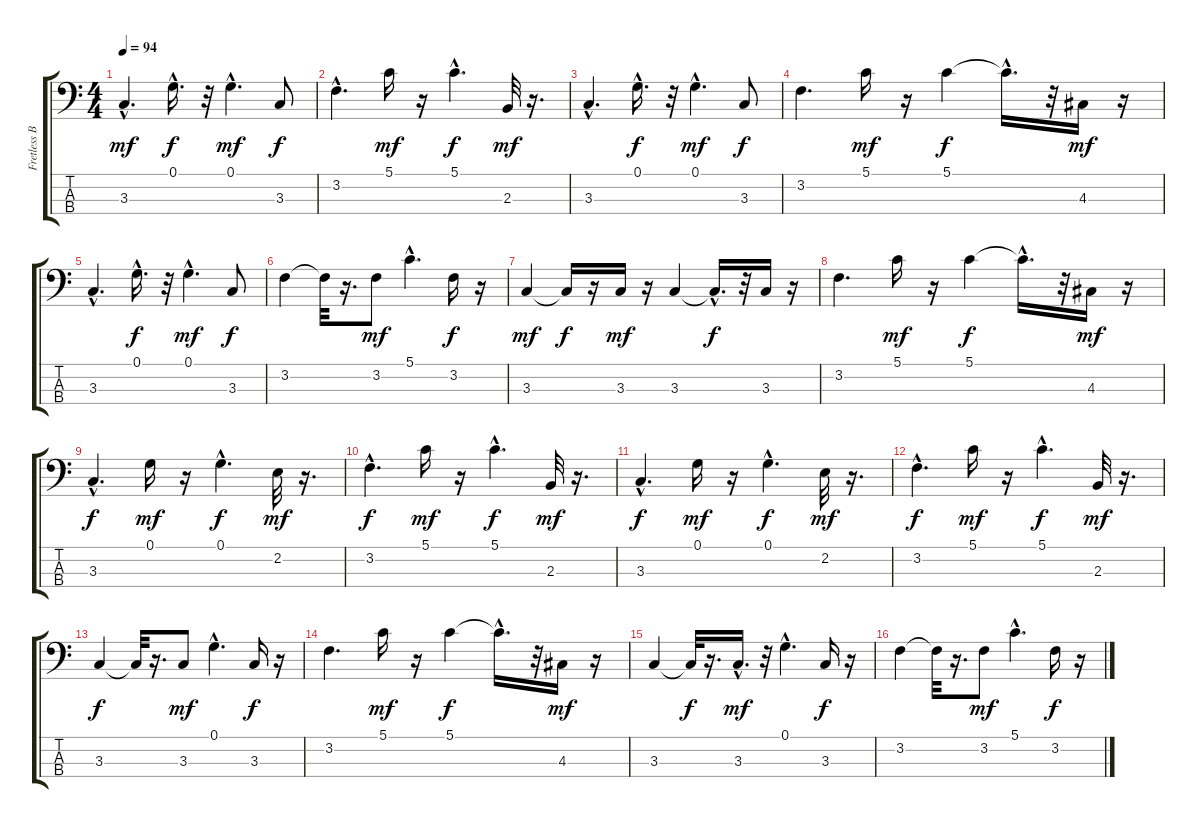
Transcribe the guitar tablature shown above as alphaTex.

\track ("Fretless Bass" "Fretless B") {instrument fretlessbass}
\staff {score tabs}
\tuning (G2 D2 A1 E1) {hide}
\ts (4 4)
\tempo 94
\clef f4
\ks c
3.3{hac}.4{d dy mf} 0.1{hac}.16{d dy f} r.32 0.1{hac}.4{d dy mf} 3.3.8{dy f} |
3.2{hac}.4{d} 5.1.16{dy mf} r.16 5.1{hac}.4{d dy f} 2.3.32{dy mf} r.16{d} |
3.3{hac}.4{d} 0.1{hac}.16{d dy f} r.32 0.1{hac}.4{d dy mf} 3.3.8{dy f} |
3.2.4{d} 5.1.16{dy mf} r.16 5.1.4{dy f} 5.1{hac t}.16{d} r.32 4.3.16{dy mf} r.16 |
3.3{hac}.4{d} 0.1{hac}.16{d dy f} r.32 0.1{hac}.4{d dy mf} 3.3.8{dy f} |
3.2.4 3.2{t}.32 r.16{d} 3.2.8{dy mf} 5.1{hac}.4{d} 3.2.16{dy f} r.16 |
3.3.4{dy mf} 3.3{t}.16{dy f} r.16 3.3.16{dy mf} r.16 3.3.4 3.3{hac t}.16{d dy f} r.32 3.3.16 r.16 |
3.2.4{d} 5.1.16{dy mf} r.16 5.1.4{dy f} 5.1{hac t}.16{d} r.32 4.3.16{dy mf} r.16 |
3.3{hac}.4{d dy f} 0.1.16{dy mf} r.16 0.1{hac}.4{d dy f} 2.2.32{dy mf} r.16{d} |
3.2{hac}.4{d dy f} 5.1.16{dy mf} r.16 5.1{hac}.4{d dy f} 2.3.32{dy mf} r.16{d} |
3.3{hac}.4{d dy f} 0.1.16{dy mf} r.16 0.1{hac}.4{d dy f} 2.2.32{dy mf} r.16{d} |
3.2{hac}.4{d dy f} 5.1.16{dy mf} r.16 5.1{hac}.4{d dy f} 2.3.32{dy mf} r.16{d} |
3.3.4{dy f} 3.3{t}.32 r.16{d} 3.3.8{dy mf} 0.1{hac}.4{d} 3.3.16{dy f} r.16 |
3.2.4{d} 5.1.16{dy mf} r.16 5.1.4{dy f} 5.1{hac t}.16{d} r.32 4.3.16{dy mf} r.16 |
3.3.4 3.3{t}.32{dy f} r.16{d} 3.3{hac}.16{d dy mf} r.32 0.1{hac}.4{d} 3.3.16{dy f} r.16 |
3.2.4 3.2{t}.32 r.16{d} 3.2.8{dy mf} 5.1{hac}.4{d} 3.2.16{dy f} r.16
